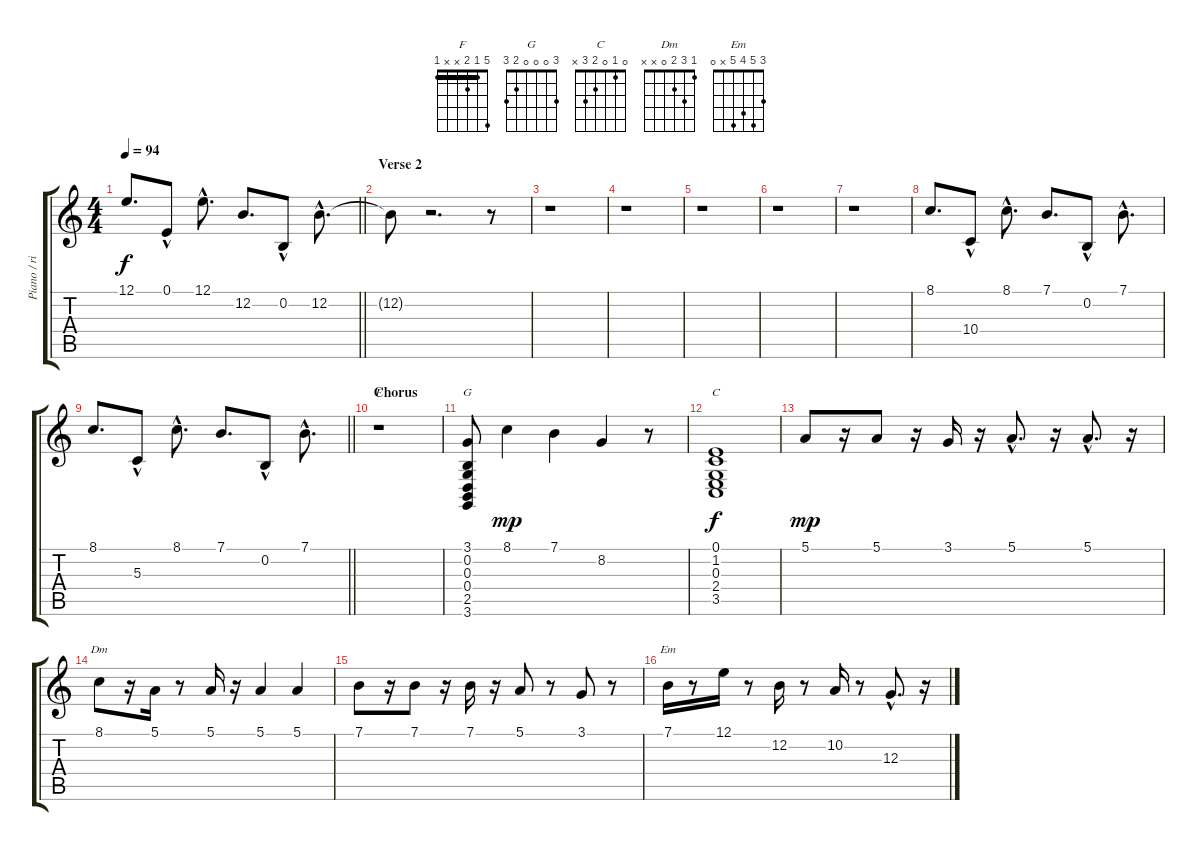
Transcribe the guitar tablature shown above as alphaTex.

\track ("Piano / right hand" "Piano / ri") {instrument brightacousticpiano}
\staff {score tabs}
\tuning (E4 B3 G3 D3 A2 E2) {hide}
\chord ("F" 5 1 2 x x 1) {barre 1}
\chord ("G" 3 0 0 0 2 3)
\chord ("C" 0 1 0 2 3 x)
\chord ("Dm" 1 3 2 0 x x)
\chord ("Em" 3 5 4 5 x 0)
\ts (4 4)
\tempo 94
\clef g2
\barLineRight lightlight
\ks c
12.1.8{d dy f} 0.1{hac}.8 12.1{hac}.8{d} 12.2.8{d} 0.2{hac}.8 12.2{hac}.8{d} |
\section ("" "Verse 2")
12.2{t}.8 r.2{d} r.8 |
r.1 |
r.1 |
r.1 |
r.1 |
r.1 |
8.1.8{d} 10.4{hac}.8 8.1{hac}.8{d} 7.1.8{d} 0.2{hac}.8 7.1{hac}.8{d} |
\barLineRight lightlight
8.1.8{d} 5.3{hac}.8 8.1{hac}.8{d} 7.1.8{d} 0.2{hac}.8 7.1{hac}.8{d} |
\section ("" "Chorus")
r.1{ch "F"} |
(3.1 0.2 0.3 0.4 2.5 3.6).8{ch "G"} 8.1.4{dy mp} 7.1.4 8.2.4 r.8 |
(0.1 1.2 0.3 2.4 3.5).1{ch "C" dy f} |
5.1.8{dy mp} r.16 5.1.8 r.16 3.1.16 r.16 5.1{hac}.8{d} r.16 5.1{hac}.8{d} r.16 |
8.1.8{ch "Dm"} r.16 5.1.16 r.8 5.1.16 r.16 5.1.4 5.1.4 |
7.1.8 r.16 7.1.8 r.16 7.1.16 r.16 5.1.8 r.8 3.1.8 r.8 |
7.1.16{ch "Em"} r.8 12.1.16 r.8 12.2.16 r.8 10.2.16 r.8 12.3{hac}.8{d} r.16
